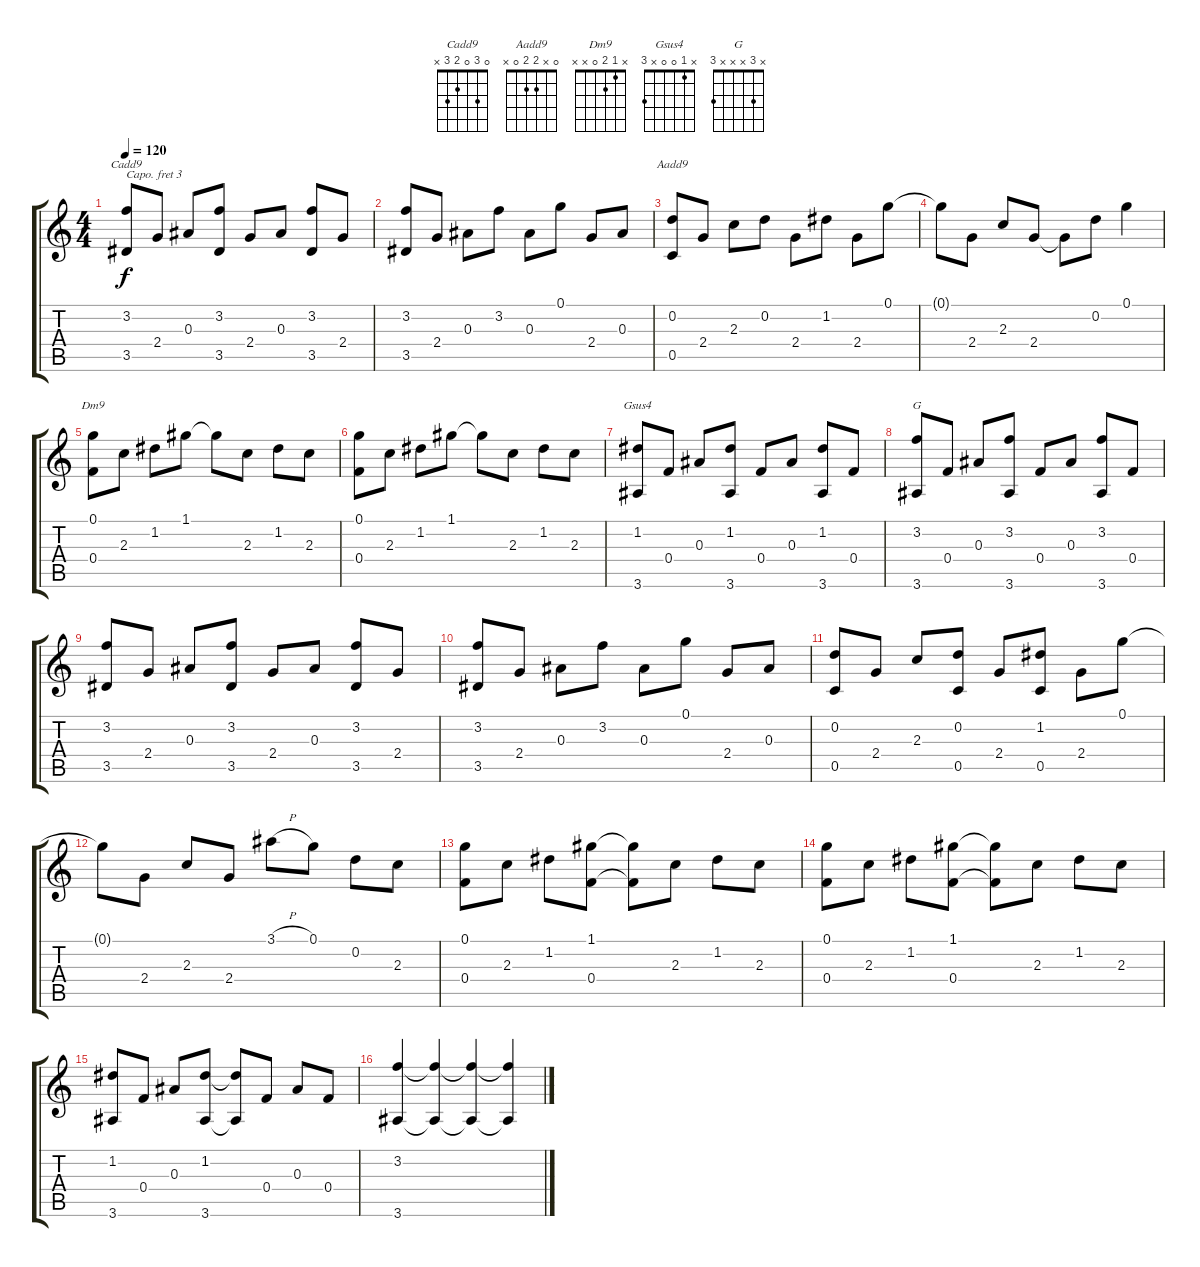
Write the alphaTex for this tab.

\track "" {instrument acousticguitarnylon}
\staff {score tabs}
\capo 3
\tuning (E4 B3 G3 D3 A2 E2) {hide}
\chord ("Cadd9" 0 3 0 2 3 x)
\chord ("Aadd9" 0 x 2 2 0 x)
\chord ("Dm9" x 1 2 0 x x)
\chord ("Gsus4" x 1 0 0 x 3)
\chord ("G" x 3 x x x 3)
\ts (4 4)
\tempo 120
\clef g2
\ks c
(3.2 3.5).8{ch "Cadd9" dy f} 2.4.8 0.3.8 (3.2 3.5).8 2.4.8 0.3.8 (3.2 3.5).8 2.4.8 |
(3.2 3.5).8 2.4.8 0.3.8 3.2.8 0.3.8 0.1.8 2.4.8 0.3.8 |
(0.2 0.5).8{ch "Aadd9"} 2.4.8 2.3.8 0.2.8 2.4.8 1.2.8 2.4.8 0.1.8 |
0.1{t}.8 2.4.8 2.3.8 2.4.8 2.4{t}.8 0.2.8 0.1.4 |
(0.1 0.4).8{ch "Dm9"} 2.3.8 1.2.8 1.1.8 1.1{t}.8 2.3.8 1.2.8 2.3.8 |
(0.1 0.4).8 2.3.8 1.2.8 1.1.8 1.1{t}.8 2.3.8 1.2.8 2.3.8 |
(1.2 3.6).8{ch "Gsus4"} 0.4.8 0.3.8 (1.2 3.6).8 0.4.8 0.3.8 (1.2 3.6).8 0.4.8 |
(3.2 3.6).8{ch "G"} 0.4.8 0.3.8 (3.2 3.6).8 0.4.8 0.3.8 (3.2 3.6).8 0.4.8 |
(3.2 3.5).8 2.4.8 0.3.8 (3.2 3.5).8 2.4.8 0.3.8 (3.2 3.5).8 2.4.8 |
(3.2 3.5).8 2.4.8 0.3.8 3.2.8 0.3.8 0.1.8 2.4.8 0.3.8 |
(0.2 0.5).8 2.4.8 2.3.8 (0.2 0.5).8 2.4.8 (1.2 0.5).8 2.4.8 0.1.8 |
0.1{t}.8 2.4.8 2.3.8 2.4.8 3.1{h}.8 0.1.8 0.2.8 2.3.8 |
(0.1 0.4).8 2.3.8 1.2.8 (1.1 0.4).8 (1.1{t} 0.4{t}).8 2.3.8 1.2.8 2.3.8 |
(0.1 0.4).8 2.3.8 1.2.8 (1.1 0.4).8 (1.1{t} 0.4{t}).8 2.3.8 1.2.8 2.3.8 |
(1.2 3.6).8 0.4.8 0.3.8 (1.2 3.6).8 (1.2{t} 3.6{t}).8 0.4.8 0.3.8 0.4.8 |
(3.2 3.6).4 (3.2{t} 3.6{t}).4 (3.2{t} 3.6{t}).4 (3.2{t} 3.6{t}).4
